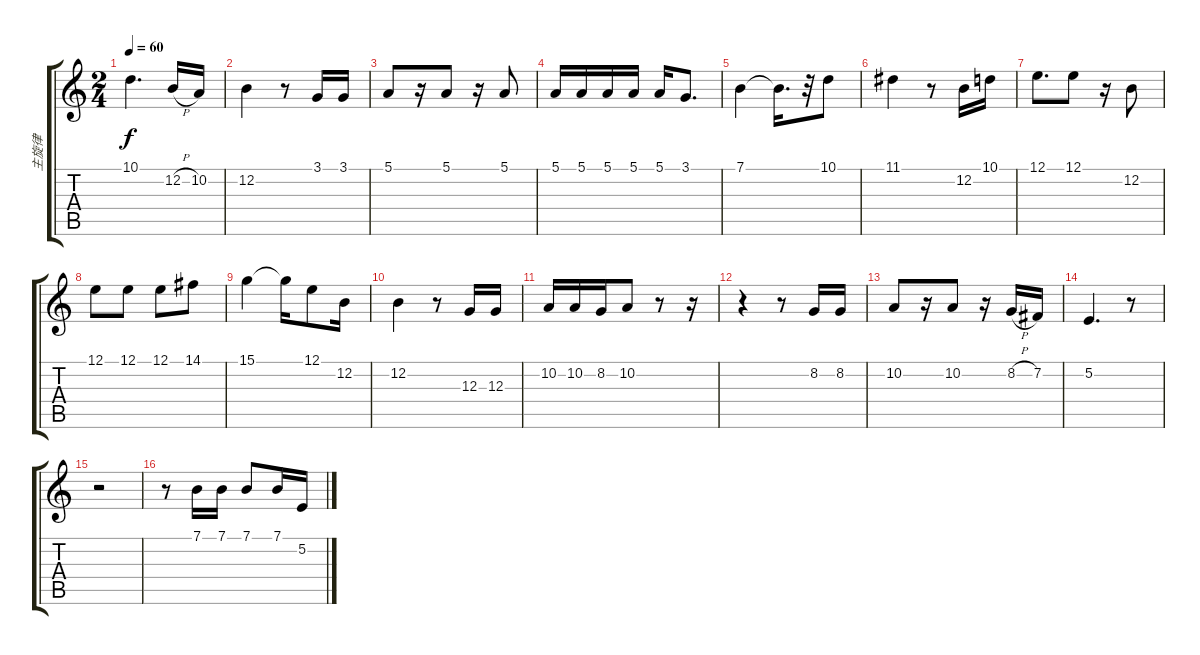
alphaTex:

\track ("主旋律" "主旋律") {instrument pad1newage}
\staff {score tabs}
\tuning (E4 B3 G3 D3 A2 E2) {hide}
\ts (2 4)
\tempo 60
\clef g2
\ks c
10.1.4{d dy f} 12.2{h}.16 10.2.16 |
12.2.4 r.8 3.1.16 3.1.16 |
5.1.8 r.16 5.1.8 r.16 5.1.8 |
5.1.16 5.1.16 5.1.16 5.1.16 5.1.16 3.1.8{d} |
7.1.4 7.1{t}.16{d} r.32 10.1.8 |
11.1.4 r.8 12.2.16 10.1.16 |
12.1.8{d} 12.1.8 r.16 12.2.8 |
12.1.8 12.1.8 12.1.8 14.1.8 |
15.1.4 15.1{t}.16 12.1.8 12.2.16 |
12.2.4 r.8 12.3.16 12.3.16 |
10.2.16 10.2.16 8.2.16 10.2.8 r.8 r.16 |
r.4 r.8 8.2.16 8.2.16 |
10.2.8 r.16 10.2.8 r.16 8.2{h}.16 7.2.16 |
5.2.4{d} r.8 |
r.2 |
r.8 7.1.16 7.1.16 7.1.8 7.1.16 5.2.16
